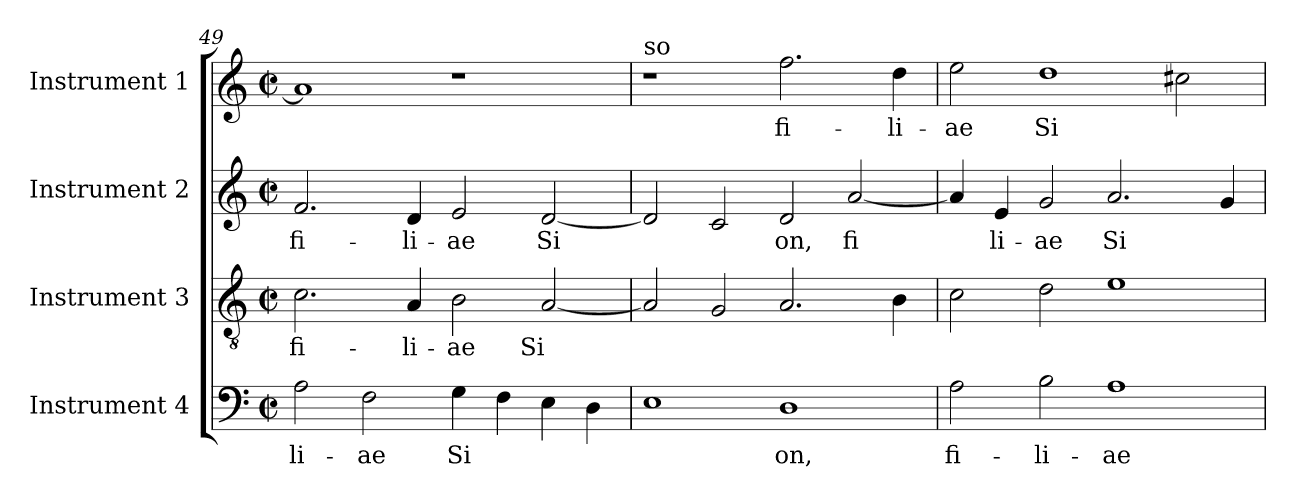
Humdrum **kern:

**kern	**text	**kern	**text	**kern	**text	**kern	**text
*part4	*part4	*part3	*part3	*part2	*part2	*part1	*part1
*staff4	*staff4	*staff3	*staff3	*staff2	*staff2	*staff1	*staff1
*I"Instrument 4	*	*I"Instrument 3	*	*I"Instrument 2	*	*I"Instrument 1	*
*clefF4	*	*clefGv2	*	*clefG2	*	*clefG2	*
*k[]	*	*k[]	*	*k[]	*	*k[]	*
*C:	*	*C:	*	*C:	*	*C:	*
*M2/2	*	*M2/2	*	*M2/2	*	*M2/2	*
*met(c|)	*	*met(c|)	*	*met(c|)	*	*met(c|)	*
=49	=49	=49	=49	=49	=49	=49	=49
!	!LO:LY:b:cj	!	!LO:LY:b:cj	!	!LO:LY:b:cj	!	!LO:LY:b:cj
2A\	-li-	2.c\	fi-	2.f/	fi-	1a]	.
!	!LO:LY:b:cj	!	!	!	!	!	!
2F\	-ae	.	.	.	.	.	.
!	!	!	!LO:LY:b:cj	!	!LO:LY:b:cj	!	!
.	.	4A/	-li-	4d/	-li-	.	.
!	!LO:LY:b:cj	!	!LO:LY:b:cj	!	!LO:LY:b:cj	!	!
4G\	Si-	2B\	-ae	2e/	-ae	1r	.
!	!LO:LY:b:cj	!	!	!	!	!	!
4F\	--	.	.	.	.	.	.
!	!LO:LY:b:cj	!	!LO:LY:b:cj	!	!LO:LY:b:cj	!	!
4E\	--	[<2A/	Si-	[<2d/	Si-	.	.
!	!LO:LY:b:cj	!	!	!	!	!	!
4D\	--	.	.	.	.	.	.
!!LO:PB:g=z
=50	=50	=50	=50	=50	=50	=50	=50
!	!	!	!	!	!	!LO:TX:a:t=so	!
!	!LO:LY:b:cj	!	!LO:LY:b:cj	!	!LO:LY:b:cj	!	!
1E	--	2A/]	--	2d/]	--	1r	.
!	!	!	!LO:LY:b:cj	!	!LO:LY:b:cj	!	!
.	.	2G/	--	2c/	--	.	.
!	!LO:LY:b:cj	!	!LO:LY:b:cj	!	!LO:LY:b:cj	!	!LO:LY:b:cj
1D	-on,	2.A/	--	2d/	-on,	2.ff\	fi-
!	!	!	!	!	!LO:LY:b:cj	!	!
.	.	.	.	[<2a/	fi-	.	.
!	!	!	!LO:LY:b:cj	!	!	!	!LO:LY:b:cj
.	.	4B\	--	.	.	4dd\	-li-
=51	=51	=51	=51	=51	=51	=51	=51
!	!LO:LY:b:cj	!	!LO:LY:b:cj	!	!LO:LY:b:cj	!	!LO:LY:b:cj
2A\	fi-	2c\	--	4a/]	--	2ee\	-ae
!	!	!	!	!	!LO:LY:b:cj	!	!
.	.	.	.	4e/	-li-	.	.
!	!LO:LY:b:cj	!	!LO:LY:b:cj	!	!LO:LY:b:cj	!	!LO:LY:b:cj
2B\	-li-	2d\	--	2g/	-ae	1dd	Si-
!	!LO:LY:b:cj	!	!LO:LY:b:cj	!	!LO:LY:b:cj	!	!
1A	-ae	1e	--	2.a/	Si-	.	.
!	!	!	!	!	!	!	!LO:LY:b:cj
.	.	.	.	.	.	2cc#\	--
!	!	!	!	!	!LO:LY:b:cj	!	!
.	.	.	.	4g/	--	.	.
=	=	=	=	=	=	=	=
*-	*-	*-	*-	*-	*-	*-	*-
